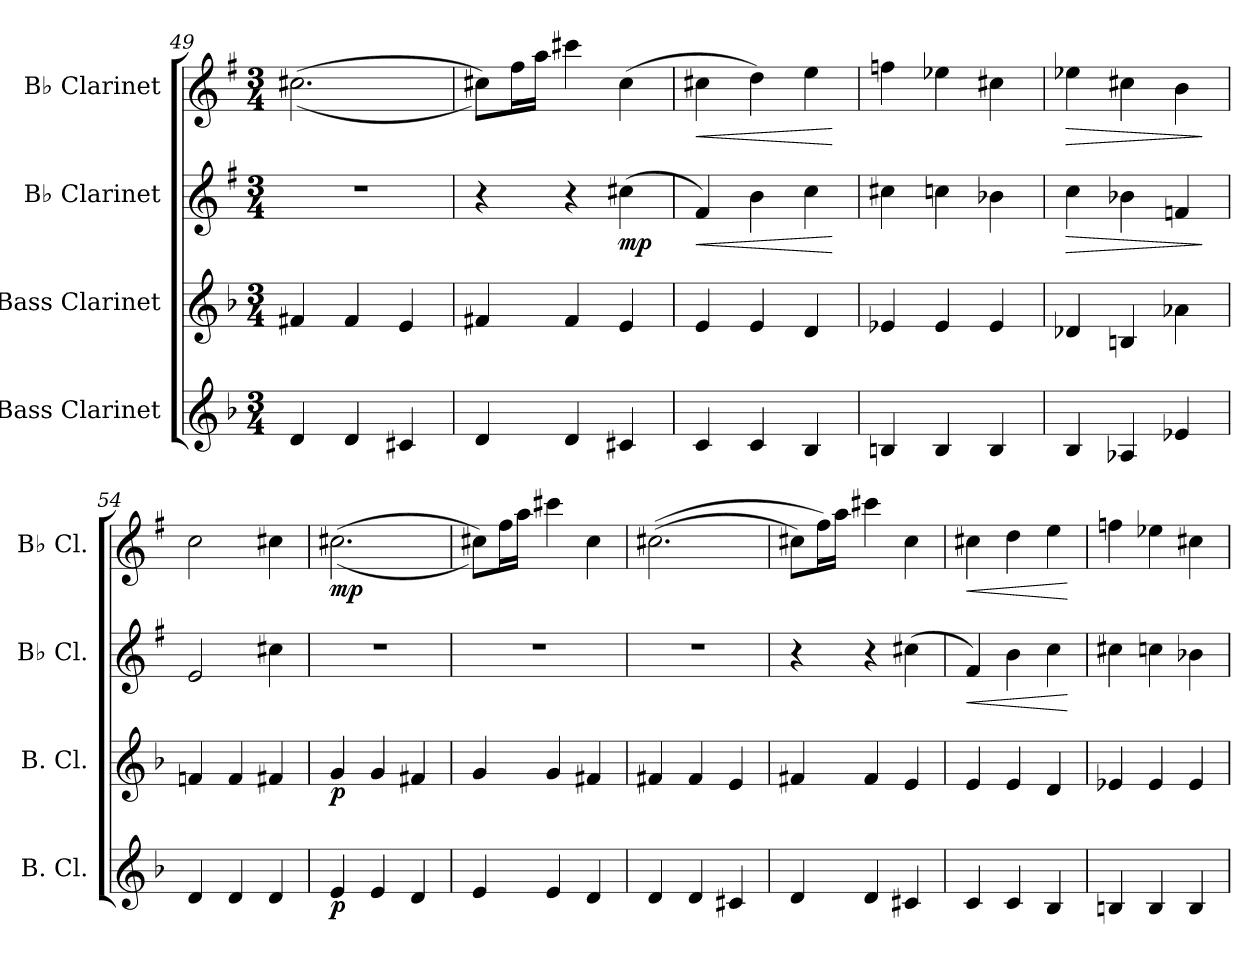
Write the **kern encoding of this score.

**kern	**dynam	**kern	**dynam	**kern	**dynam	**kern	**dynam
*part4	*part4	*part3	*part3	*part2	*part2	*part1	*part1
*staff4	*staff4	*staff3	*staff3	*staff2	*staff2	*staff1	*staff1
*I"Bass Clarinet	*	*I"Bass Clarinet	*	*I"B♭ Clarinet	*	*I"B♭ Clarinet	*
*I'B. Cl.	*	*I'B. Cl.	*	*I'B♭ Cl.	*	*I'B♭ Cl.	*
*clefG2	*	*clefG2	*	*clefG2	*	*clefG2	*
*ITrd8c14	*	*ITrd8c14	*	*ITrd1c2	*	*ITrd1c2	*
*k[b-]	*	*k[b-]	*	*k[b-]	*	*k[b-]	*
*M3/4	*	*M3/4	*	*M3/4	*	*M3/4	*
=49	=49	=49	=49	=49	=49	=49	=49
4D/	.	4F#X/	.	2.r	.	((2.bn\	.
4D/	.	4F#/	.	.	.	.	.
4C#X/	.	4E/	.	.	.	.	.
=50	=50	=50	=50	=50	=50	=50	=50
4D/	.	4F#X/	.	4r	.	8bn\L))	.
.	.	.	.	.	.	16ee\L	.
.	.	.	.	.	.	16gg\JJ	.
4D/	.	4F#/	.	4r	.	4bbn\	.
!	!	!	!	!	!LO:DY:b	!	!
4C#X/	.	4E/	.	(4bn\	mp	(4b\	.
=51	=51	=51	=51	=51	=51	=51	=51
!	!	!	!	!	!LO:HP:b	!	!LO:HP:b
4C/	.	4E/	.	4e/)	<	4bn\	<
4C/	.	4E/	.	4a\	.	4cc\)	.
4BB-/	.	4D/	.	4b-\	.	4dd\	.
.	.	.	.	.	[	.	[
=52	=52	=52	=52	=52	=52	=52	=52
4BBn/	.	4E-X/	.	4bn\	.	4ee-X\	.
4BB/	.	4E-/	.	4b-X\	.	4dd-X\	.
4BB/	.	4E-/	.	4a-X\	.	4bn\	.
=53	=53	=53	=53	=53	=53	=53	=53
!	!	!	!	!	!LO:HP:b	!	!LO:HP:b
4BB-/	.	4D-X/	.	4b-\	>	4dd-X\	>
4AA-X/	.	4BBn/	.	4a-X\	.	4bn\	.
4E-X/	.	4A-X\	.	4e-X/	.	4a\	.
.	.	.	.	.	]	.	]
!!LO:LB:g=z
=54	=54	=54	=54	=54	=54	=54	=54
4D/	.	4Fn/	.	2d/	.	2b-\	.
4D/	.	4F/	.	.	.	.	.
4D/	.	4F#X/	.	4bn\	.	4bn\	.
=55	=55	=55	=55	=55	=55	=55	=55
!	!LO:DY:b	!	!LO:DY:b	!	!	!	!LO:DY:b
4E/	p	4G/	p	2.r	.	((2.bn\	mp
4E/	.	4G/	.	.	.	.	.
4D/	.	4F#X/	.	.	.	.	.
=56	=56	=56	=56	=56	=56	=56	=56
4E/	.	4G/	.	2.r	.	8bn\L))	.
.	.	.	.	.	.	16ee\L	.
.	.	.	.	.	.	16gg\JJ	.
4E/	.	4G/	.	.	.	4bbn\	.
4D/	.	4F#X/	.	.	.	4b\	.
=57	=57	=57	=57	=57	=57	=57	=57
4D/	.	4F#X/	.	2.r	.	((2.bn\	.
4D/	.	4F#/	.	.	.	.	.
4C#X/	.	4E/	.	.	.	.	.
=58	=58	=58	=58	=58	=58	=58	=58
4D/	.	4F#X/	.	4r	.	8bn\L)	.
.	.	.	.	.	.	16ee\L)	.
.	.	.	.	.	.	16gg\JJ	.
4D/	.	4F#/	.	4r	.	4bbn\	.
4C#X/	.	4E/	.	(4bn\	.	4b\	.
=59	=59	=59	=59	=59	=59	=59	=59
!	!	!	!	!	!LO:HP:b	!	!LO:HP:b
4C/	.	4E/	.	4e/)	<	4bn\	<
4C/	.	4E/	.	4a\	.	4cc\	.
4BB-/	.	4D/	.	4b-\	.	4dd\	.
.	.	.	.	.	[	.	[
=60	=60	=60	=60	=60	=60	=60	=60
4BBn/	.	4E-X/	.	4bn\	.	4ee-X\	.
4BB/	.	4E-/	.	4b-X\	.	4dd-X\	.
4BB/	.	4E-/	.	4a-X\	.	4bn\	.
=	=	=	=	=	=	=	=
*-	*-	*-	*-	*-	*-	*-	*-
